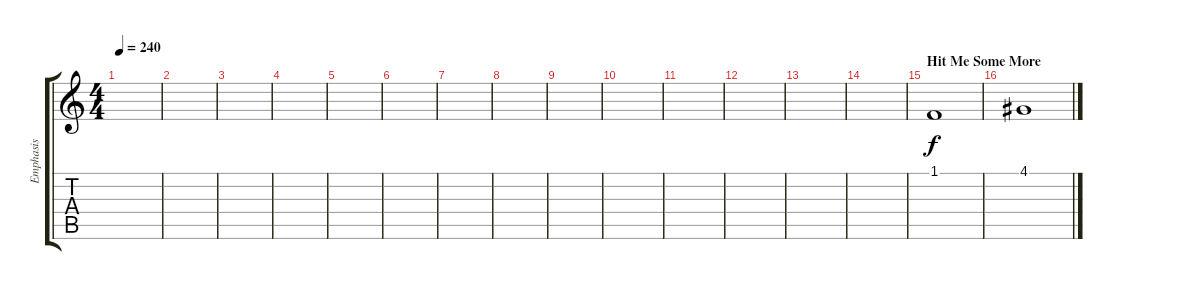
\track ("Emphasis" "Emphasis") {instrument orchestrahit}
\staff {score tabs}
\tuning (E4 B3 G3 D3 A2 E2) {hide}
\ts (4 4)
\tempo 240
\clef g2
\ks c
|
|
|
|
|
|
|
|
|
|
|
|
|
|
\section ("" "Hit Me Some More")
1.1.1 |
4.1.1
